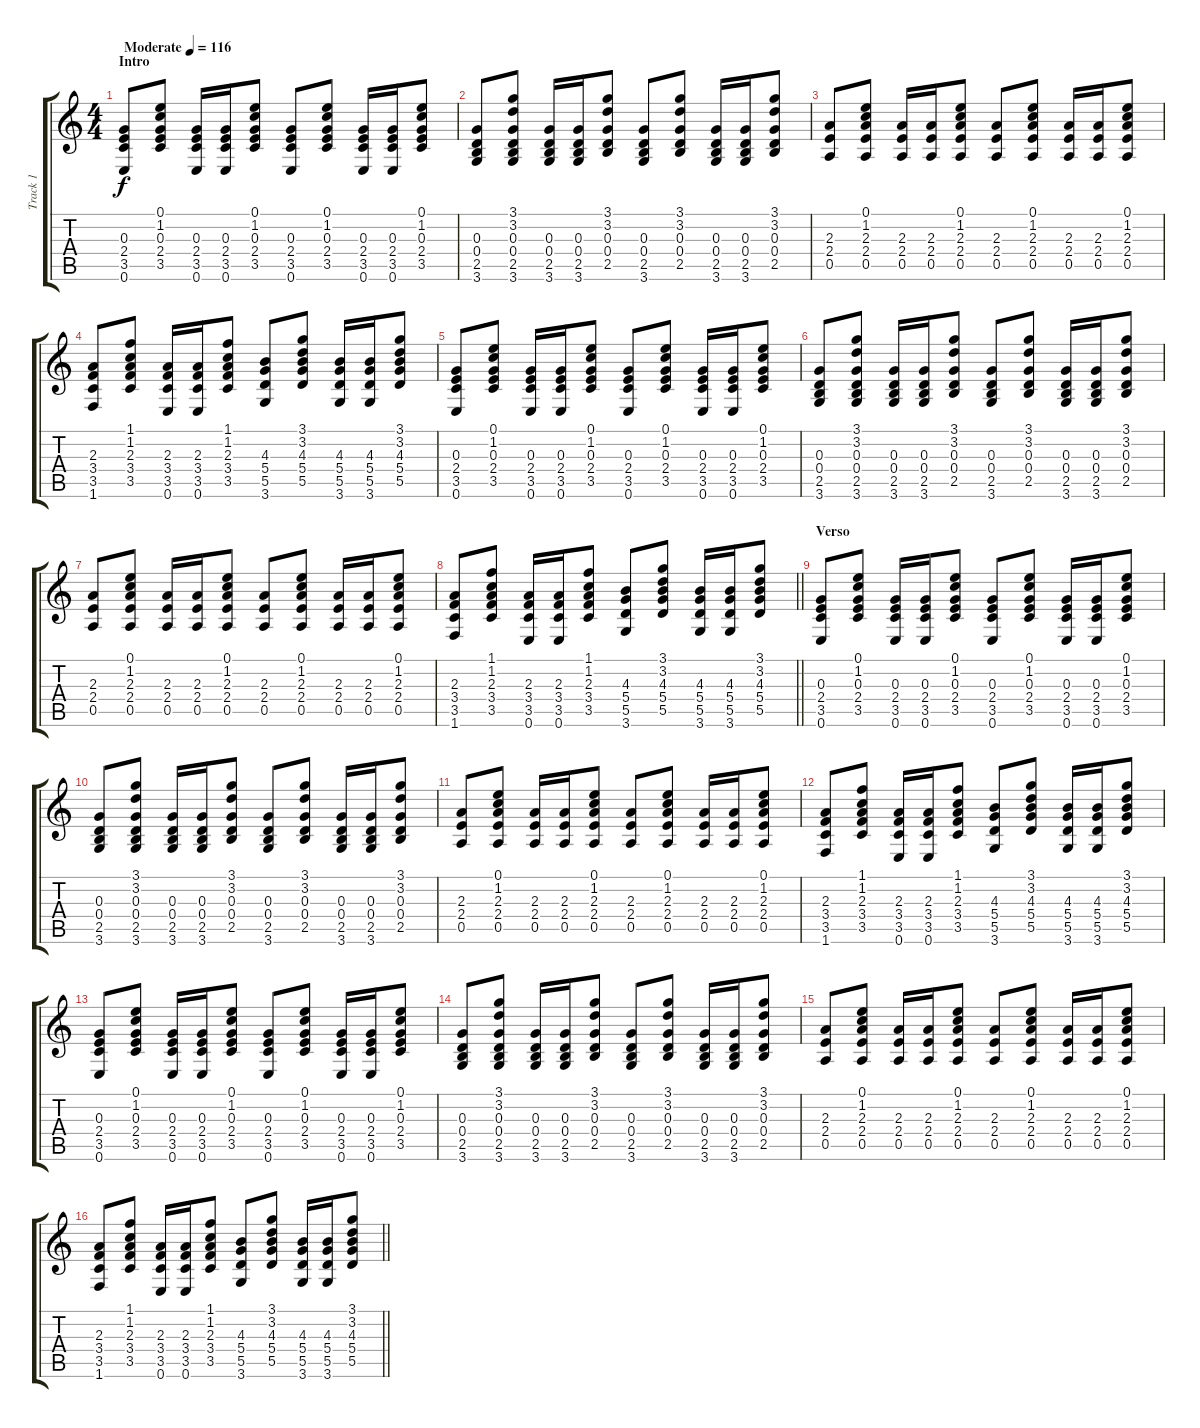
\track ("Track 1" "Track 1") {instrument acousticguitarsteel}
\staff {score tabs}
\tuning (E4 B3 G3 D3 A2 E2) {hide}
\ts (4 4)
\section ("" "Intro")
\tempo (116 "Moderate")
\clef g2
\ks c
(0.3 2.4 3.5 0.6).8{dy f instrument acousticguitarsteel} (0.1 1.2 0.3 2.4 3.5).8 (0.3 2.4 3.5 0.6).16 (0.3 2.4 3.5 0.6).16 (0.1 1.2 0.3 2.4 3.5).8 (0.3 2.4 3.5 0.6).8 (0.1 1.2 0.3 2.4 3.5).8 (0.3 2.4 3.5 0.6).16 (0.3 2.4 3.5 0.6).16 (0.1 1.2 0.3 2.4 3.5).8 |
(0.3 0.4 2.5 3.6).8 (3.1 3.2 0.3 0.4 2.5 3.6).8 (0.3 0.4 2.5 3.6).16 (0.3 0.4 2.5 3.6).16 (3.1 3.2 0.3 0.4 2.5).8 (0.3 0.4 2.5 3.6).8 (3.1 3.2 0.3 0.4 2.5).8 (0.3 0.4 2.5 3.6).16 (0.3 0.4 2.5 3.6).16 (3.1 3.2 0.3 0.4 2.5).8 |
(2.3 2.4 0.5).8 (0.1 1.2 2.3 2.4 0.5).8 (2.3 2.4 0.5).16 (2.3 2.4 0.5).16 (0.1 1.2 2.3 2.4 0.5).8 (2.3 2.4 0.5).8 (0.1 1.2 2.3 2.4 0.5).8 (2.3 2.4 0.5).16 (2.3 2.4 0.5).16 (0.1 1.2 2.3 2.4 0.5).8 |
(2.3 3.4 3.5 1.6).8 (1.1 1.2 2.3 3.4 3.5).8 (2.3 3.4 3.5 0.6).16 (2.3 3.4 3.5 0.6).16 (1.1 1.2 2.3 3.4 3.5).8 (4.3 5.4 5.5 3.6).8 (3.1 3.2 4.3 5.4 5.5).8 (4.3 5.4 5.5 3.6).16 (4.3 5.4 5.5 3.6).16 (3.1 3.2 4.3 5.4 5.5).8 |
(0.3 2.4 3.5 0.6).8 (0.1 1.2 0.3 2.4 3.5).8 (0.3 2.4 3.5 0.6).16 (0.3 2.4 3.5 0.6).16 (0.1 1.2 0.3 2.4 3.5).8 (0.3 2.4 3.5 0.6).8 (0.1 1.2 0.3 2.4 3.5).8 (0.3 2.4 3.5 0.6).16 (0.3 2.4 3.5 0.6).16 (0.1 1.2 0.3 2.4 3.5).8 |
(0.3 0.4 2.5 3.6).8 (3.1 3.2 0.3 0.4 2.5 3.6).8 (0.3 0.4 2.5 3.6).16 (0.3 0.4 2.5 3.6).16 (3.1 3.2 0.3 0.4 2.5).8 (0.3 0.4 2.5 3.6).8 (3.1 3.2 0.3 0.4 2.5).8 (0.3 0.4 2.5 3.6).16 (0.3 0.4 2.5 3.6).16 (3.1 3.2 0.3 0.4 2.5).8 |
(2.3 2.4 0.5).8 (0.1 1.2 2.3 2.4 0.5).8 (2.3 2.4 0.5).16 (2.3 2.4 0.5).16 (0.1 1.2 2.3 2.4 0.5).8 (2.3 2.4 0.5).8 (0.1 1.2 2.3 2.4 0.5).8 (2.3 2.4 0.5).16 (2.3 2.4 0.5).16 (0.1 1.2 2.3 2.4 0.5).8 |
\barLineRight lightlight
(2.3 3.4 3.5 1.6).8 (1.1 1.2 2.3 3.4 3.5).8 (2.3 3.4 3.5 0.6).16 (2.3 3.4 3.5 0.6).16 (1.1 1.2 2.3 3.4 3.5).8 (4.3 5.4 5.5 3.6).8 (3.1 3.2 4.3 5.4 5.5).8 (4.3 5.4 5.5 3.6).16 (4.3 5.4 5.5 3.6).16 (3.1 3.2 4.3 5.4 5.5).8 |
\section ("" "Verso")
(0.3 2.4 3.5 0.6).8 (0.1 1.2 0.3 2.4 3.5).8 (0.3 2.4 3.5 0.6).16 (0.3 2.4 3.5 0.6).16 (0.1 1.2 0.3 2.4 3.5).8 (0.3 2.4 3.5 0.6).8 (0.1 1.2 0.3 2.4 3.5).8 (0.3 2.4 3.5 0.6).16 (0.3 2.4 3.5 0.6).16 (0.1 1.2 0.3 2.4 3.5).8 |
(0.3 0.4 2.5 3.6).8 (3.1 3.2 0.3 0.4 2.5 3.6).8 (0.3 0.4 2.5 3.6).16 (0.3 0.4 2.5 3.6).16 (3.1 3.2 0.3 0.4 2.5).8 (0.3 0.4 2.5 3.6).8 (3.1 3.2 0.3 0.4 2.5).8 (0.3 0.4 2.5 3.6).16 (0.3 0.4 2.5 3.6).16 (3.1 3.2 0.3 0.4 2.5).8 |
(2.3 2.4 0.5).8 (0.1 1.2 2.3 2.4 0.5).8 (2.3 2.4 0.5).16 (2.3 2.4 0.5).16 (0.1 1.2 2.3 2.4 0.5).8 (2.3 2.4 0.5).8 (0.1 1.2 2.3 2.4 0.5).8 (2.3 2.4 0.5).16 (2.3 2.4 0.5).16 (0.1 1.2 2.3 2.4 0.5).8 |
(2.3 3.4 3.5 1.6).8 (1.1 1.2 2.3 3.4 3.5).8 (2.3 3.4 3.5 0.6).16 (2.3 3.4 3.5 0.6).16 (1.1 1.2 2.3 3.4 3.5).8 (4.3 5.4 5.5 3.6).8 (3.1 3.2 4.3 5.4 5.5).8 (4.3 5.4 5.5 3.6).16 (4.3 5.4 5.5 3.6).16 (3.1 3.2 4.3 5.4 5.5).8 |
(0.3 2.4 3.5 0.6).8 (0.1 1.2 0.3 2.4 3.5).8 (0.3 2.4 3.5 0.6).16 (0.3 2.4 3.5 0.6).16 (0.1 1.2 0.3 2.4 3.5).8 (0.3 2.4 3.5 0.6).8 (0.1 1.2 0.3 2.4 3.5).8 (0.3 2.4 3.5 0.6).16 (0.3 2.4 3.5 0.6).16 (0.1 1.2 0.3 2.4 3.5).8 |
(0.3 0.4 2.5 3.6).8 (3.1 3.2 0.3 0.4 2.5 3.6).8 (0.3 0.4 2.5 3.6).16 (0.3 0.4 2.5 3.6).16 (3.1 3.2 0.3 0.4 2.5).8 (0.3 0.4 2.5 3.6).8 (3.1 3.2 0.3 0.4 2.5).8 (0.3 0.4 2.5 3.6).16 (0.3 0.4 2.5 3.6).16 (3.1 3.2 0.3 0.4 2.5).8 |
(2.3 2.4 0.5).8 (0.1 1.2 2.3 2.4 0.5).8 (2.3 2.4 0.5).16 (2.3 2.4 0.5).16 (0.1 1.2 2.3 2.4 0.5).8 (2.3 2.4 0.5).8 (0.1 1.2 2.3 2.4 0.5).8 (2.3 2.4 0.5).16 (2.3 2.4 0.5).16 (0.1 1.2 2.3 2.4 0.5).8 |
\barLineRight lightlight
(2.3 3.4 3.5 1.6).8 (1.1 1.2 2.3 3.4 3.5).8 (2.3 3.4 3.5 0.6).16 (2.3 3.4 3.5 0.6).16 (1.1 1.2 2.3 3.4 3.5).8 (4.3 5.4 5.5 3.6).8 (3.1 3.2 4.3 5.4 5.5).8 (4.3 5.4 5.5 3.6).16 (4.3 5.4 5.5 3.6).16 (3.1 3.2 4.3 5.4 5.5).8
